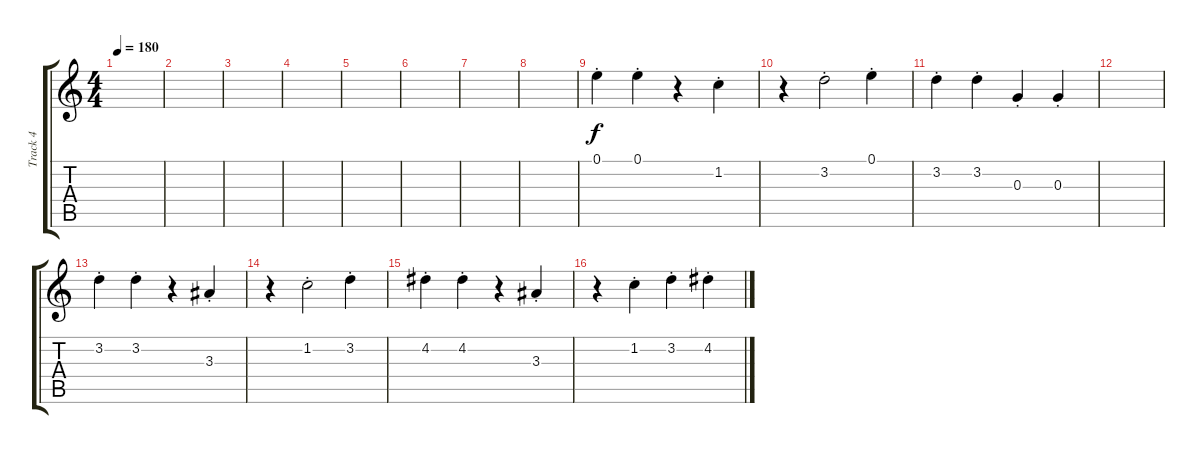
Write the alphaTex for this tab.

\track ("Track 4" "Track 4") {instrument electricguitarmuted}
\staff {score tabs}
\tuning (E4 B3 G3 D3 A2 E2) {hide}
\ts (4 4)
\tempo 180
\clef g2
\ks c
|
|
|
|
|
|
|
|
0.1{st}.4{volume 13} 0.1{st}.4 r.4 1.2{st}.4 |
r.4 3.2{st}.2 0.1{st}.4 |
3.2{st}.4 3.2{st}.4 0.3{st}.4 0.3{st}.4 |
|
3.2{st}.4 3.2{st}.4 r.4 3.3{st}.4 |
r.4 1.2{st}.2 3.2{st}.4 |
4.2{st}.4 4.2{st}.4 r.4 3.3{st}.4 |
r.4 1.2{st}.4 3.2{st}.4 4.2{st}.4
